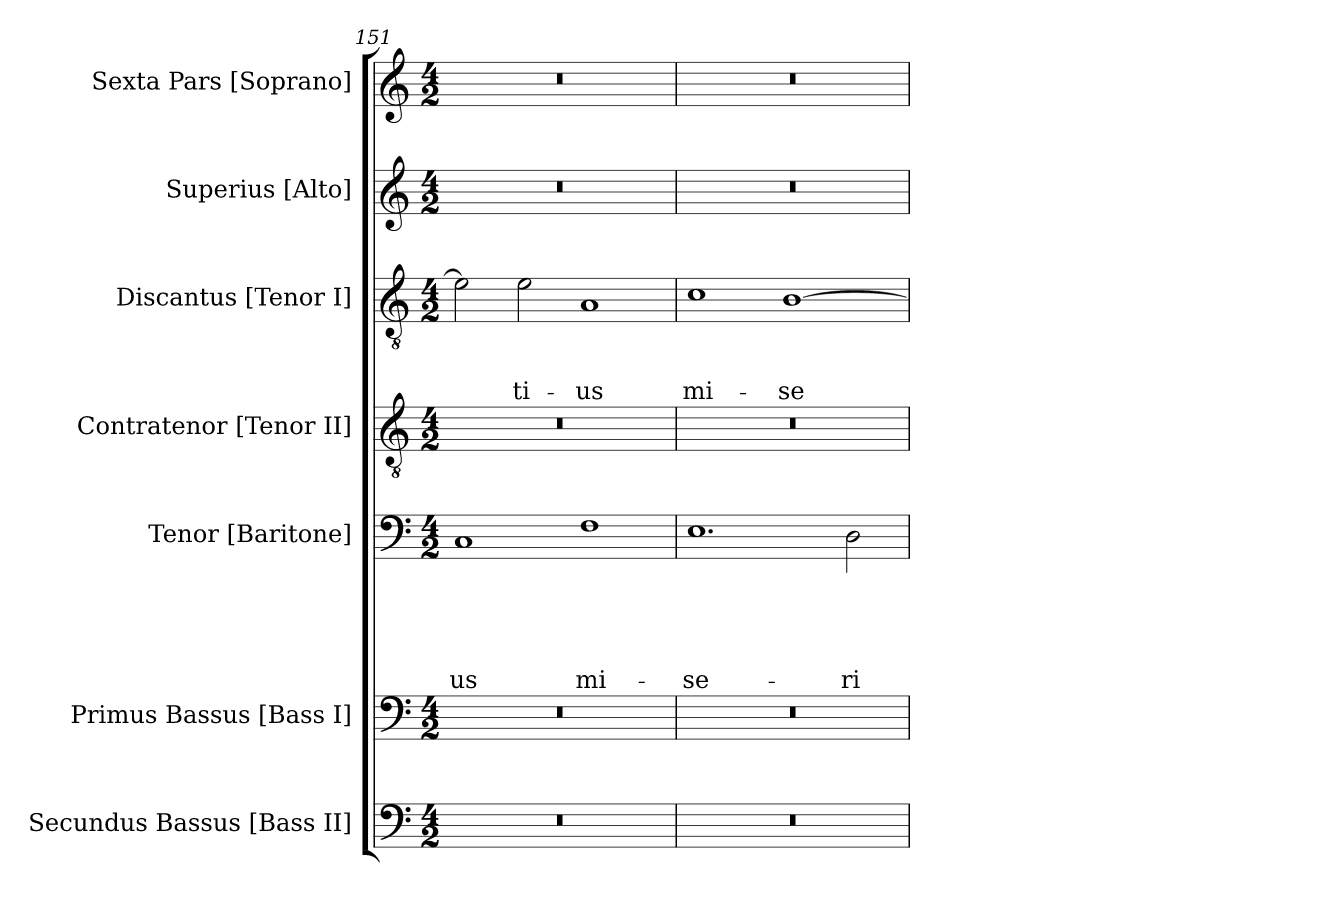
**kern	**kern	**kern	**text	**text	**text	**text	**text	**kern	**kern	**text	**text	**text	**kern	**kern
*part7	*part6	*part5	*part5	*part5	*part5	*part5	*part5	*part4	*part3	*part3	*part3	*part3	*part2	*part1
*staff7	*staff6	*staff5	*staff5	*staff5	*staff5	*staff5	*staff5	*staff4	*staff3	*staff3	*staff3	*staff3	*staff2	*staff1
*I"Secundus Bassus [Bass II]	*I"Primus Bassus [Bass I]	*I"Tenor [Baritone]	*	*	*	*	*	*I"Contratenor [Tenor II]	*I"Discantus [Tenor I]	*	*	*	*I"Superius [Alto]	*I"Sexta Pars [Soprano]
*I'B II	*I'B I	*I'Bar	*	*	*	*	*	*I'T II	*I'T I	*	*	*	*I'A	*I'S
*clefF4	*clefF4	*clefF4	*	*	*	*	*	*clefGv2	*clefGv2	*	*	*	*clefG2	*clefG2
*k[]	*k[]	*k[]	*	*	*	*	*	*k[]	*k[]	*	*	*	*k[]	*k[]
*C:	*C:	*C:	*	*	*	*	*	*C:	*C:	*	*	*	*C:	*C:
*M4/2	*M4/2	*M4/2	*	*	*	*	*	*M4/2	*M4/2	*	*	*	*M4/2	*M4/2
=151	=151	=151	=151	=151	=151	=151	=151	=151	=151	=151	=151	=151	=151	=151
!	!	!	!	!	!	!	!LO:LY:b	!	!	!	!	!	!	!
0r	0r	1C	.	.	.	.	-us	0r	2e\]	.	.	.	0r	0r
!	!	!	!	!	!	!	!	!	!	!	!	!LO:LY:b	!	!
.	.	.	.	.	.	.	.	.	2e\	.	.	-ti-	.	.
!	!	!	!	!	!	!	!LO:LY:b	!	!	!	!	!LO:LY:b	!	!
.	.	1F	.	.	.	.	mi-	.	1A	.	.	-us	.	.
=152	=152	=152	=152	=152	=152	=152	=152	=152	=152	=152	=152	=152	=152	=152
!	!	!	!	!	!	!	!LO:LY:b	!	!	!	!	!LO:LY:b	!	!
0r	0r	1.E	.	.	.	.	-se-	0r	1c	.	.	mi-	0r	0r
!	!	!	!	!	!	!	!	!	!	!	!	!LO:LY:b	!	!
.	.	.	.	.	.	.	.	.	[>1B	.	.	-se-	.	.
!	!	!	!	!	!	!	!LO:LY:b	!	!	!	!	!	!	!
.	.	2D\	.	.	.	.	-ri-	.	.	.	.	.	.	.
=	=	=	=	=	=	=	=	=	=	=	=	=	=	=
*-	*-	*-	*-	*-	*-	*-	*-	*-	*-	*-	*-	*-	*-	*-
